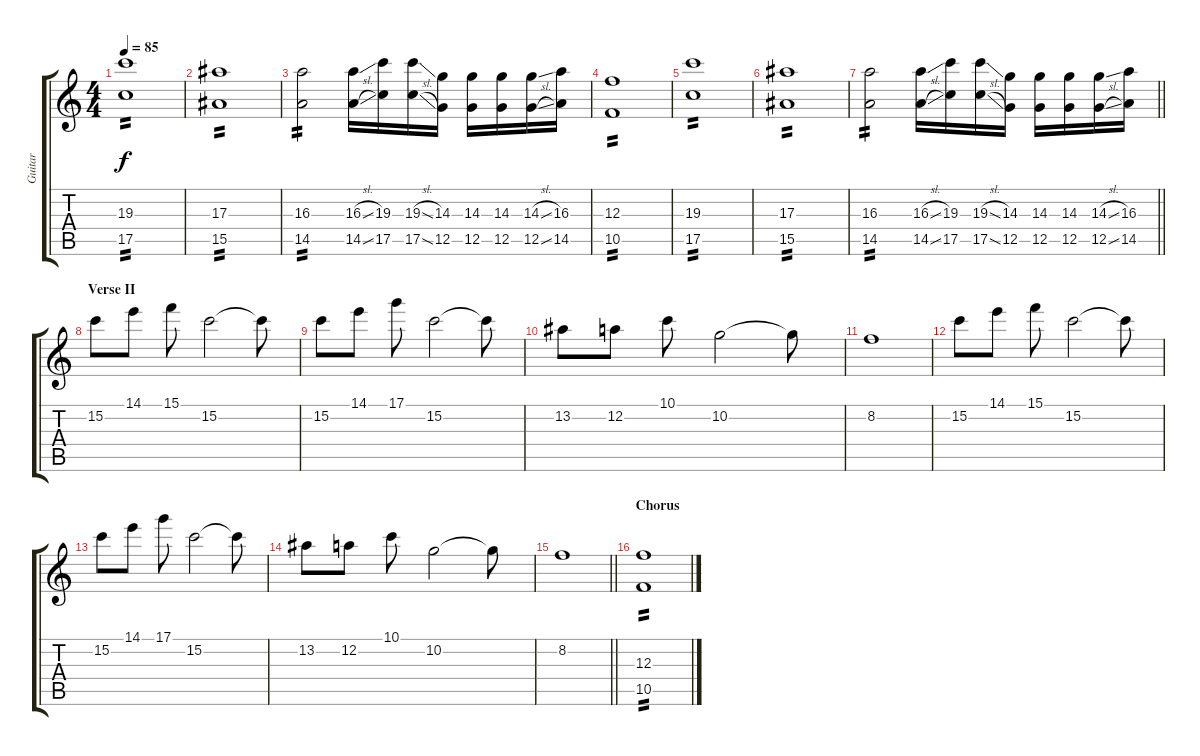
\track ("Guitar" "Guitar") {instrument distortionguitar}
\staff {score tabs}
\tuning (D4 A3 F3 C3 G2 C2) {hide}
\ts (4 4)
\tempo 85
\clef g2
\ks c
(19.3 17.5).1{tp 2 dy f} |
(17.3 15.5).1{tp 2} |
(16.3 14.5).2{tp 2} (16.3{sl} 14.5{sl}).16 (19.3 17.5).16 (19.3{sl} 17.5{sl}).16 (14.3 12.5).16 (14.3 12.5).16 (14.3 12.5).16 (14.3{sl} 12.5{sl}).16 (16.3 14.5).16 |
(12.3 10.5).1{tp 2} |
(19.3 17.5).1{tp 2} |
(17.3 15.5).1{tp 2} |
\barLineRight lightlight
(16.3 14.5).2{tp 2} (16.3{sl} 14.5{sl}).16 (19.3 17.5).16 (19.3{sl} 17.5{sl}).16 (14.3 12.5).16 (14.3 12.5).16 (14.3 12.5).16 (14.3{sl} 12.5{sl}).16 (16.3 14.5).16 |
\section ("" "Verse II")
15.2.8{volume 14} 14.1.8 15.1.8 15.2.2 15.2{t}.8 |
15.2.8 14.1.8 17.1.8 15.2.2 15.2{t}.8 |
13.2.8 12.2.8 10.1.8 10.2.2 10.2{t}.8 |
8.2.1 |
15.2.8 14.1.8 15.1.8 15.2.2 15.2{t}.8 |
15.2.8 14.1.8 17.1.8 15.2.2 15.2{t}.8 |
13.2.8 12.2.8 10.1.8 10.2.2 10.2{t}.8 |
\barLineRight lightlight
8.2.1 |
\section ("" "Chorus")
(12.3 10.5).1{tp 2 volume 16}
